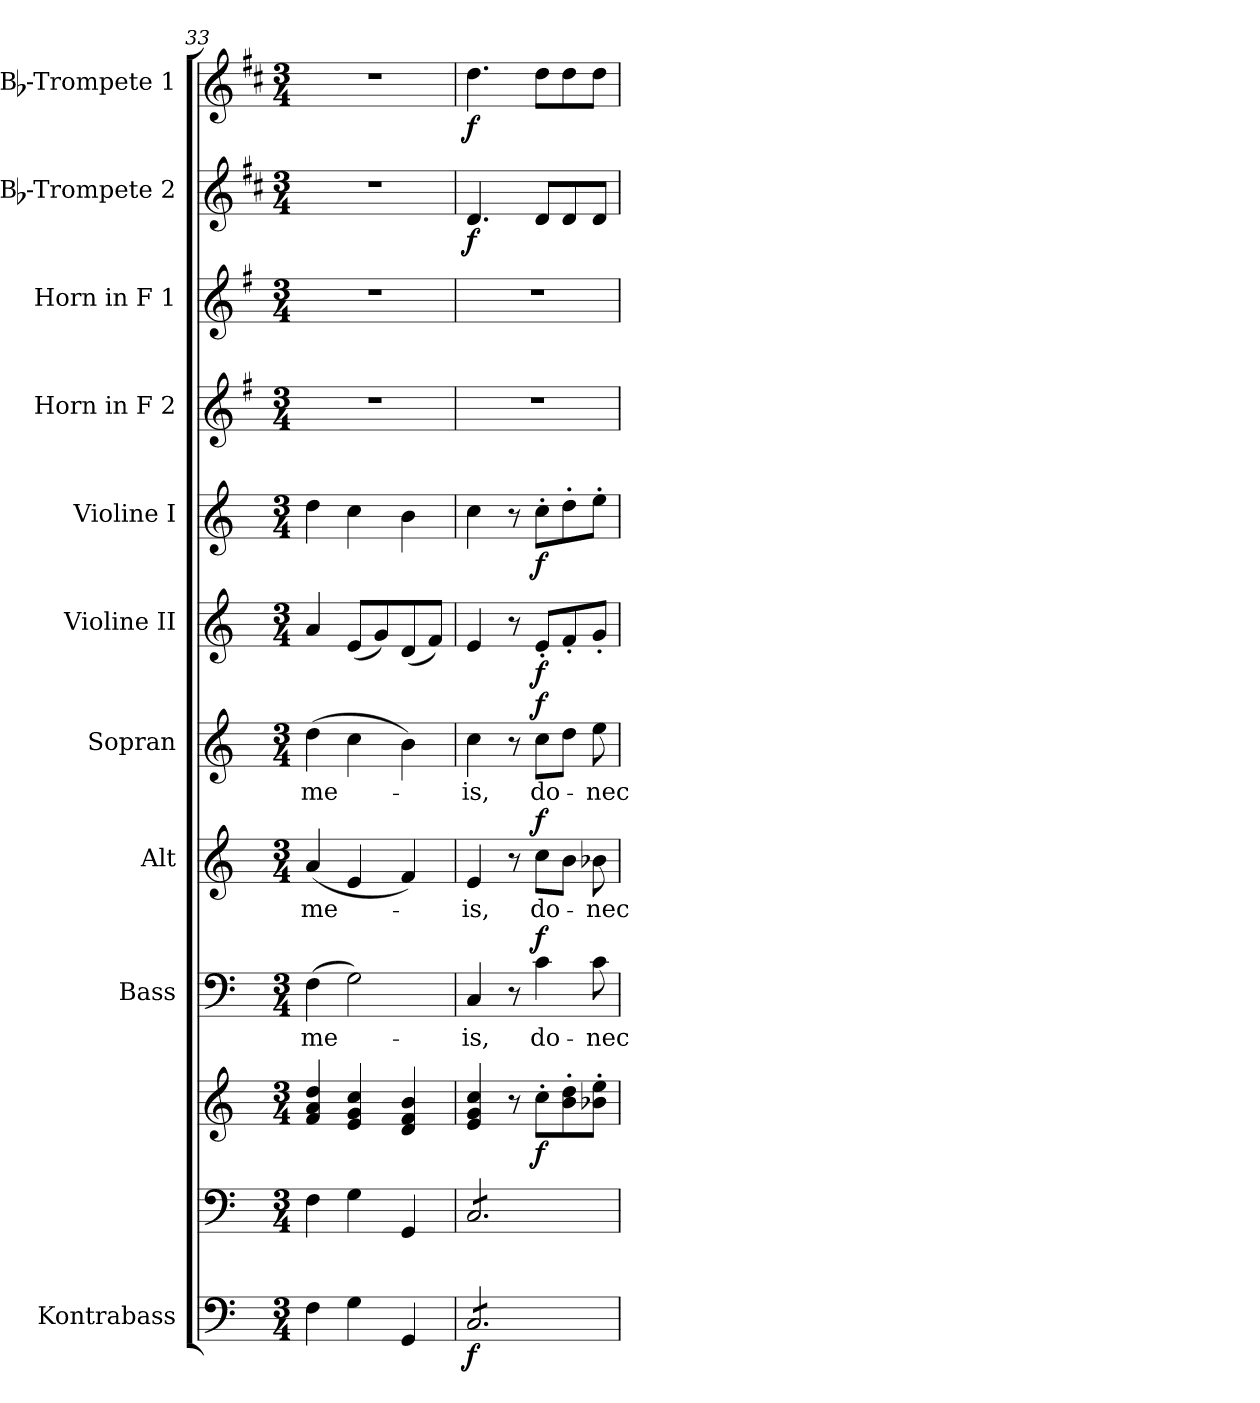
**kern	**dynam	**kern	**kern	**dynam	**kern	**text	**dynam	**kern	**text	**dynam	**kern	**text	**dynam	**kern	**dynam	**kern	**dynam	**kern	**kern	**kern	**dynam	**kern	**dynam
*part11	*part11	*part10	*part10	*part10	*part9	*part9	*part9	*part8	*part8	*part8	*part7	*part7	*part7	*part6	*part6	*part5	*part5	*part4	*part3	*part2	*part2	*part1	*part1
*staff12	*staff12	*staff11	*staff10	*staff10/11	*staff9	*staff9	*staff9	*staff8	*staff8	*staff8	*staff7	*staff7	*staff7	*staff6	*staff6	*staff5	*staff5	*staff4	*staff3	*staff2	*staff2	*staff1	*staff1
*I"Kontrabass	*	*	*	*	*I"Bass	*	*	*I"Alt	*	*	*I"Sopran	*	*	*I"Violine II	*	*I"Violine I	*	*I"Horn in F 2	*I"Horn in F 1	*I"Bb-Trompete 2	*	*I"Bb-Trompete 1	*
*I'Kb.	*	*	*	*	*I'B.	*	*	*I'A.	*	*	*I'S.	*	*	*I'Vl. II	*	*I'Vl. I	*	*	*	*I'Bb Trp. 2	*	*I'Bb Trp. 1	*
*clefF4	*	*clefF4	*clefG2	*	*clefF4	*	*	*clefG2	*	*	*clefG2	*	*	*clefG2	*	*clefG2	*	*clefG2	*clefG2	*clefG2	*	*clefG2	*
*ITrd7c12	*	*	*	*	*	*	*	*	*	*	*	*	*	*	*	*	*	*ITrd4c7	*ITrd4c7	*ITrd1c2	*	*ITrd1c2	*
*k[]	*	*k[]	*k[]	*	*k[]	*	*	*k[]	*	*	*k[]	*	*	*k[]	*	*k[]	*	*k[]	*k[]	*k[]	*	*k[]	*
*C:	*	*C:	*C:	*	*C:	*	*	*C:	*	*	*C:	*	*	*C:	*	*C:	*	*C:	*C:	*C:	*	*C:	*
*M3/4	*	*M3/4	*M3/4	*	*M3/4	*	*	*M3/4	*	*	*M3/4	*	*	*M3/4	*	*M3/4	*	*M3/4	*M3/4	*M3/4	*	*M3/4	*
=33	=33	=33	=33	=33	=33	=33	=33	=33	=33	=33	=33	=33	=33	=33	=33	=33	=33	=33	=33	=33	=33	=33	=33
!	!	!	!	!	!	!LO:LY:b	!	!	!LO:LY:b	!	!	!LO:LY:b	!	!	!	!	!	!	!	!	!	!	!
4FF\	.	4F\	4f/ 4a/ 4dd/	.	(>4F\	me-	.	(<4a/	me-	.	(>4dd\	me-	.	4a/	.	4dd\	.	2.r	2.r	2.r	.	2.r	.
4GG\	.	4G\	4e/ 4g/ 4cc/	.	2G\)	.	.	4e/	.	.	4cc\	.	.	(<8e/L	.	4cc\	.	.	.	.	.	.	.
.	.	.	.	.	.	.	.	.	.	.	.	.	.	8g/)	.	.	.	.	.	.	.	.	.
4GGG/	.	4GG/	4d/ 4f/ 4b/	.	.	.	.	4f/)	.	.	4b\)	.	.	(<8d/	.	4b\	.	.	.	.	.	.	.
.	.	.	.	.	.	.	.	.	.	.	.	.	.	8f/J)	.	.	.	.	.	.	.	.	.
!!LO:PB:g=z
=34	=34	=34	=34	=34	=34	=34	=34	=34	=34	=34	=34	=34	=34	=34	=34	=34	=34	=34	=34	=34	=34	=34	=34
!	!LO:DY:b	!	!	!	!	!LO:LY:b	!	!	!LO:LY:b	!	!	!LO:LY:b	!	!	!	!	!	!	!	!	!LO:DY:b	!	!LO:DY:b
*tremolo	*	*	*	*	*	*	*	*	*	*	*	*	*	*	*	*	*	*	*	*	*	*	*
*	*	*tremolo	*	*	*	*	*	*	*	*	*	*	*	*	*	*	*	*	*	*	*	*	*
8CC/L	f	8C/L	4e/ 4g/ 4cc/	.	4C/	-is,	.	4e/	-is,	.	4cc\	-is,	.	4e/	.	4cc\	.	2.r	2.r	4.c/	f	4.cc\	f
8CC/	.	8C/	.	.	.	.	.	.	.	.	.	.	.	.	.	.	.	.	.	.	.	.	.
8CC/	.	8C/	8r	.	8r	.	.	8r	.	.	8r	.	.	8r	.	8r	.	.	.	.	.	.	.
!	!	!	!	!LO:DY:b	!	!LO:LY:b	!LO:DY:a	!	!LO:LY:b	!LO:DY:a	!	!LO:LY:b	!LO:DY:a	!	!LO:DY:b	!	!LO:DY:b	!	!	!	!	!	!
8CC/	.	8C/	8cc'>\L	f	4c\	do-	f	8cc\L	do-	f	8cc\L	do-	f	8e'</L	f	8cc'>\L	f	.	.	8c/L	.	8cc\L	.
8CC/	.	8C/	8b\'> 8dd\'>	.	.	.	.	8b\J	.	.	8dd\J	.	.	8f'</	.	8dd'>\	.	.	.	8c/	.	8cc\	.
!	!	!	!	!	!	!LO:LY:b	!	!	!LO:LY:b	!	!	!LO:LY:b	!	!	!	!	!	!	!	!	!	!	!
8CC/J	.	8C/J	8b-X\'> 8ee\'>J	.	8c\	-nec	.	8b-X\	-nec	.	8ee\	-nec	.	8g'</J	.	8ee'>\J	.	.	.	8c/J	.	8cc\J	.
*	*	*Xtremolo	*	*	*	*	*	*	*	*	*	*	*	*	*	*	*	*	*	*	*	*	*
*Xtremolo	*	*	*	*	*	*	*	*	*	*	*	*	*	*	*	*	*	*	*	*	*	*	*
=	=	=	=	=	=	=	=	=	=	=	=	=	=	=	=	=	=	=	=	=	=	=	=
*-	*-	*-	*-	*-	*-	*-	*-	*-	*-	*-	*-	*-	*-	*-	*-	*-	*-	*-	*-	*-	*-	*-	*-
